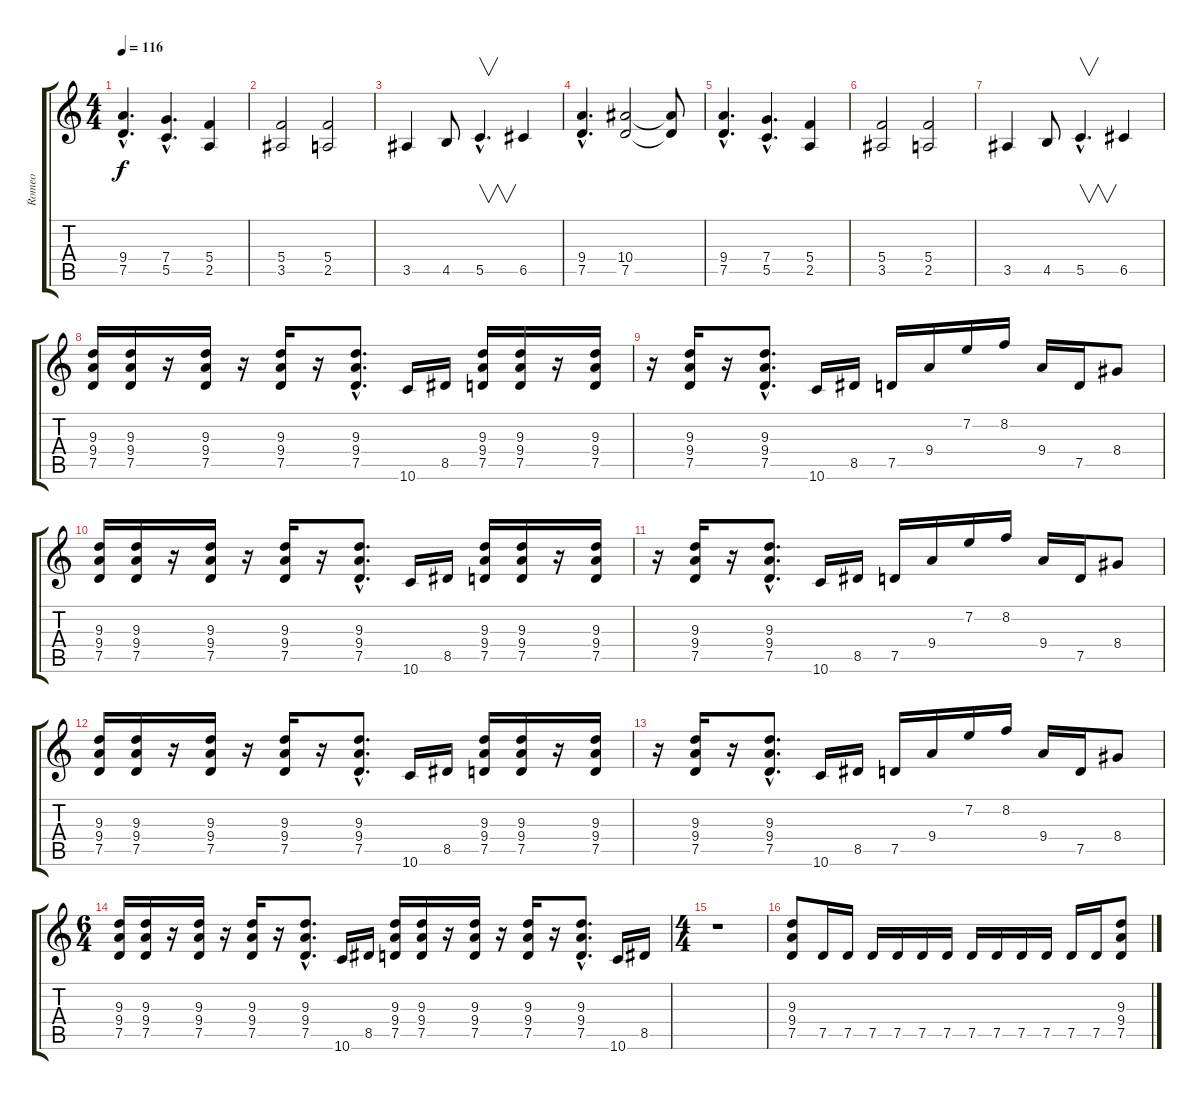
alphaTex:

\track ("Romeo" "Romeo") {instrument distortionguitar}
\staff {score tabs}
\tuning (D4 A3 F3 C3 G2 D2) {hide}
\ts (4 4)
\tempo 116
\clef g2
\ks c
(9.4{hac} 7.5{hac}).4{d dy f} (7.4{hac} 5.5{hac}).4{d} (5.4 2.5).4 |
(5.4 3.5).2 (5.4 2.5).2 |
3.5.4 4.5.8 5.5{hac}.4{v d} 6.5.4 |
(9.4{hac} 7.5{hac}).4{d} (10.4 7.5).2 (10.4{t} 7.5{t}).8 |
(9.4{hac} 7.5{hac}).4{d} (7.4{hac} 5.5{hac}).4{d} (5.4 2.5).4 |
(5.4 3.5).2 (5.4 2.5).2 |
3.5.4 4.5.8 5.5{hac}.4{v d} 6.5.4 |
(9.3 9.4 7.5).16 (9.3 9.4 7.5).16 r.16 (9.3 9.4 7.5).16 r.16 (9.3 9.4 7.5).16 r.16 (9.3{hac} 9.4{hac} 7.5{hac}).8{d} 10.6.16 8.5.16 (9.3 9.4 7.5).16 (9.3 9.4 7.5).16 r.16 (9.3 9.4 7.5).16 |
r.16 (9.3 9.4 7.5).16 r.16 (9.3{hac} 9.4{hac} 7.5{hac}).8{d} 10.6.16 8.5.16 7.5.16 9.4.16 7.2.16 8.2.16 9.4.16 7.5.16 8.4.8 |
(9.3 9.4 7.5).16 (9.3 9.4 7.5).16 r.16 (9.3 9.4 7.5).16 r.16 (9.3 9.4 7.5).16 r.16 (9.3{hac} 9.4{hac} 7.5{hac}).8{d} 10.6.16 8.5.16 (9.3 9.4 7.5).16 (9.3 9.4 7.5).16 r.16 (9.3 9.4 7.5).16 |
r.16 (9.3 9.4 7.5).16 r.16 (9.3{hac} 9.4{hac} 7.5{hac}).8{d} 10.6.16 8.5.16 7.5.16 9.4.16 7.2.16 8.2.16 9.4.16 7.5.16 8.4.8 |
(9.3 9.4 7.5).16 (9.3 9.4 7.5).16 r.16 (9.3 9.4 7.5).16 r.16 (9.3 9.4 7.5).16 r.16 (9.3{hac} 9.4{hac} 7.5{hac}).8{d} 10.6.16 8.5.16 (9.3 9.4 7.5).16 (9.3 9.4 7.5).16 r.16 (9.3 9.4 7.5).16 |
r.16 (9.3 9.4 7.5).16 r.16 (9.3{hac} 9.4{hac} 7.5{hac}).8{d} 10.6.16 8.5.16 7.5.16 9.4.16 7.2.16 8.2.16 9.4.16 7.5.16 8.4.8 |
\ts (6 4)
(9.3 9.4 7.5).16 (9.3 9.4 7.5).16 r.16 (9.3 9.4 7.5).16 r.16 (9.3 9.4 7.5).16 r.16 (9.3{hac} 9.4{hac} 7.5{hac}).8{d} 10.6.16 8.5.16 (9.3 9.4 7.5).16 (9.3 9.4 7.5).16 r.16 (9.3 9.4 7.5).16 r.16 (9.3 9.4 7.5).16 r.16 (9.3{hac} 9.4{hac} 7.5{hac}).8{d} 10.6.16 8.5.16 |
\ts (4 4)
r.1 |
(9.3 9.4 7.5).8 7.5.16 7.5.16 7.5.16 7.5.16 7.5.16 7.5.16 7.5.16 7.5.16 7.5.16 7.5.16 7.5.16 7.5.16 (9.3 9.4 7.5).8
